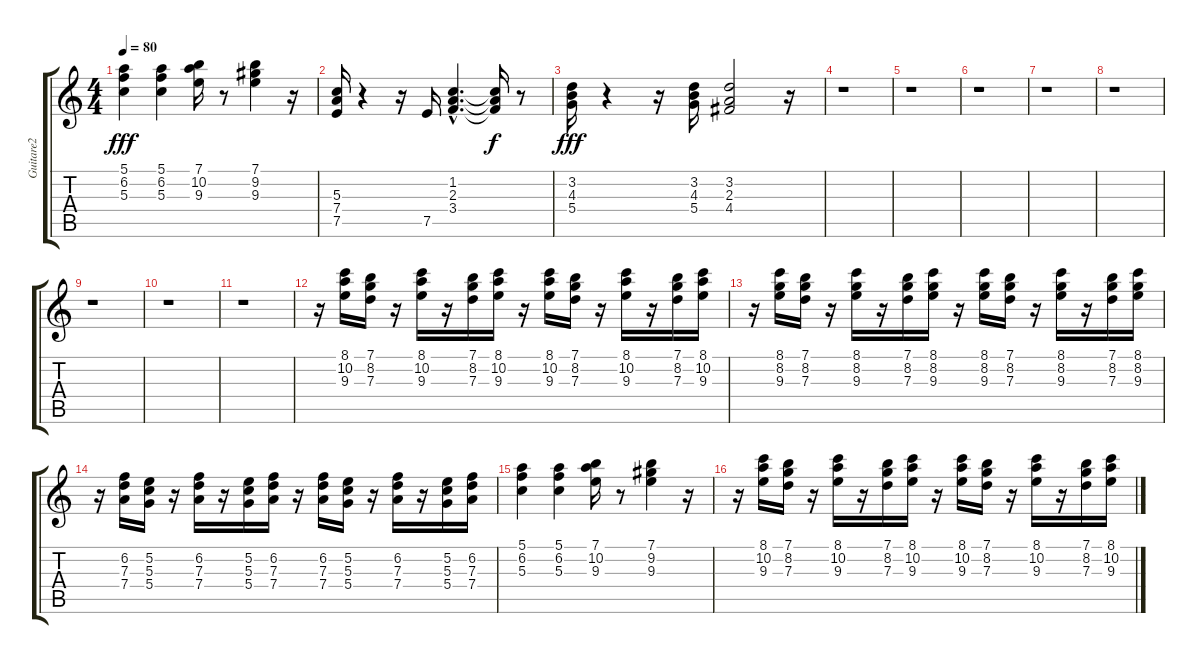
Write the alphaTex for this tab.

\track ("Guitare2" "Guitare2") {instrument electricguitarclean}
\staff {score tabs}
\tuning (E4 B3 G3 D3 A2 E2) {hide}
\ts (4 4)
\tempo 80
\clef g2
\ks c
(5.1 6.2 5.3).4{dy fff} (5.1 6.2 5.3).4 (7.1 10.2 9.3).16 r.8 (7.1 9.2 9.3).4 r.16 |
(5.3 7.4 7.5).16 r.4 r.16 7.5.16 (1.2{hac} 2.3{hac} 3.4{hac}).4{d} (1.2{t} 2.3{t} 3.4{t}).16{dy f} r.8 |
(3.2 4.3 5.4).16{dy fff} r.4 r.16 (3.2 4.3 5.4).16 (3.2 2.3 4.4).2 r.16 |
r.1 |
r.1 |
r.1 |
r.1 |
r.1 |
r.1 |
r.1 |
r.1 |
r.16 (8.1 10.2 9.3).16 (7.1 8.2 7.3).16 r.16 (8.1 10.2 9.3).16 r.16 (7.1 8.2 7.3).16 (8.1 10.2 9.3).16 r.16 (8.1 10.2 9.3).16 (7.1 8.2 7.3).16 r.16 (8.1 10.2 9.3).16 r.16 (7.1 8.2 7.3).16 (8.1 10.2 9.3).16 |
r.16 (8.1 8.2 9.3).16 (7.1 8.2 7.3).16 r.16 (8.1 8.2 9.3).16 r.16 (7.1 8.2 7.3).16 (8.1 8.2 9.3).16 r.16 (8.1 8.2 9.3).16 (7.1 8.2 7.3).16 r.16 (8.1 8.2 9.3).16 r.16 (7.1 8.2 7.3).16 (8.1 8.2 9.3).16 |
r.16 (6.2 7.3 7.4).16 (5.2 5.3 5.4).16 r.16 (6.2 7.3 7.4).16 r.16 (5.2 5.3 5.4).16 (6.2 7.3 7.4).16 r.16 (6.2 7.3 7.4).16 (5.2 5.3 5.4).16 r.16 (6.2 7.3 7.4).16 r.16 (5.2 5.3 5.4).16 (6.2 7.3 7.4).16 |
(5.1 6.2 5.3).4 (5.1 6.2 5.3).4 (7.1 10.2 9.3).16 r.8 (7.1 9.2 9.3).4 r.16 |
r.16 (8.1 10.2 9.3).16 (7.1 8.2 7.3).16 r.16 (8.1 10.2 9.3).16 r.16 (7.1 8.2 7.3).16 (8.1 10.2 9.3).16 r.16 (8.1 10.2 9.3).16 (7.1 8.2 7.3).16 r.16 (8.1 10.2 9.3).16 r.16 (7.1 8.2 7.3).16 (8.1 10.2 9.3).16
